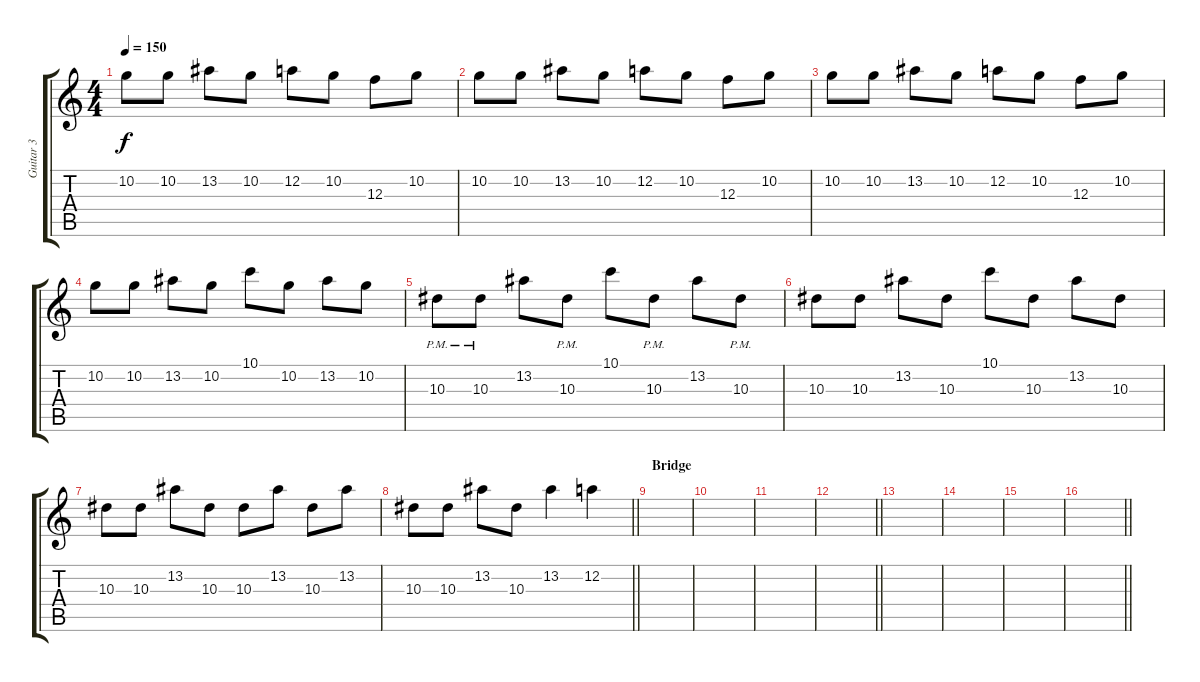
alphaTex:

\track ("Guitar 3" "Guitar 3") {instrument overdrivenguitar}
\staff {score tabs}
\tuning (D4 A3 F3 C3 G2 C2) {hide}
\ts (4 4)
\tempo 150
\clef g2
\ks c
10.2.8{dy f volume 16 instrument distortionguitar} 10.2.8 13.2.8 10.2.8 12.2.8 10.2.8 12.3.8 10.2.8 |
10.2.8 10.2.8 13.2.8 10.2.8 12.2.8 10.2.8 12.3.8 10.2.8 |
10.2.8 10.2.8 13.2.8 10.2.8 12.2.8 10.2.8 12.3.8 10.2.8 |
10.2.8 10.2.8 13.2.8 10.2.8 10.1.8 10.2.8 13.2.8 10.2.8 |
10.3{pm}.8 10.3{pm}.8 13.2.8 10.3{pm}.8 10.1.8 10.3{pm}.8 13.2.8 10.3{pm}.8 |
10.3.8 10.3.8 13.2.8 10.3.8 10.1.8 10.3.8 13.2.8 10.3.8 |
10.3.8 10.3.8 13.2.8 10.3.8 10.3.8 13.2.8 10.3.8 13.2.8 |
\barLineRight lightlight
10.3.8 10.3.8 13.2.8 10.3.8 13.2.4 12.2.4 |
\section ("" "Bridge")
|
|
|
\barLineRight lightlight
|
|
|
|
\barLineRight lightlight
